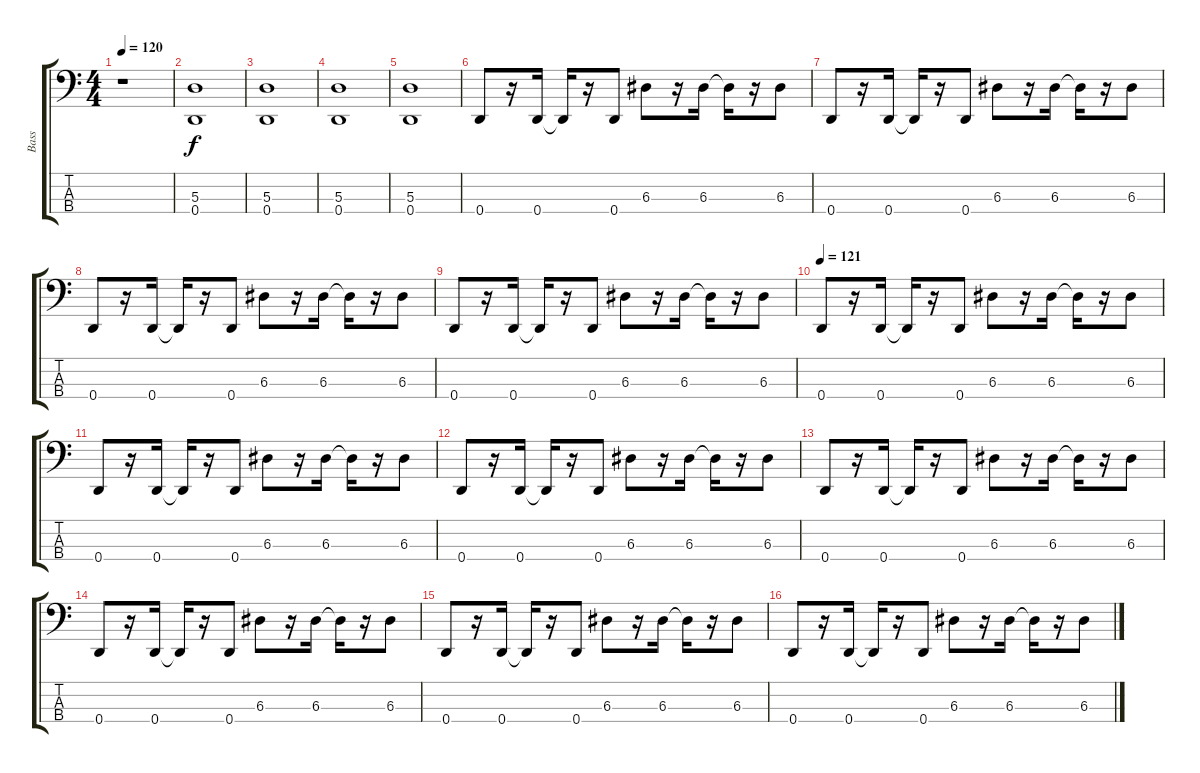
\track ("Bass" "Bass") {instrument electricbasspick}
\staff {score tabs}
\tuning (G2 D2 A1 D1) {hide}
\ts (4 4)
\tempo 120
\clef f4
\ks c
r.1{dy f instrument electricbasspick} |
(5.3 0.4).1 |
(5.3 0.4).1 |
(5.3 0.4).1 |
(5.3 0.4).1 |
0.4.8 r.16 0.4.16 0.4{t}.16 r.16 0.4.8 6.3.8 r.16 6.3.16 6.3{t}.16 r.16 6.3.8 |
0.4.8 r.16 0.4.16 0.4{t}.16 r.16 0.4.8 6.3.8 r.16 6.3.16 6.3{t}.16 r.16 6.3.8 |
0.4.8 r.16 0.4.16 0.4{t}.16 r.16 0.4.8 6.3.8 r.16 6.3.16 6.3{t}.16 r.16 6.3.8 |
0.4.8 r.16 0.4.16 0.4{t}.16 r.16 0.4.8 6.3.8 r.16 6.3.16 6.3{t}.16 r.16 6.3.8 |
\tempo 121
0.4.8 r.16 0.4.16 0.4{t}.16 r.16 0.4.8 6.3.8 r.16 6.3.16 6.3{t}.16 r.16 6.3.8 |
0.4.8 r.16 0.4.16 0.4{t}.16 r.16 0.4.8 6.3.8 r.16 6.3.16 6.3{t}.16 r.16 6.3.8 |
0.4.8 r.16 0.4.16 0.4{t}.16 r.16 0.4.8 6.3.8 r.16 6.3.16 6.3{t}.16 r.16 6.3.8 |
0.4.8 r.16 0.4.16 0.4{t}.16 r.16 0.4.8 6.3.8 r.16 6.3.16 6.3{t}.16 r.16 6.3.8 |
0.4.8 r.16 0.4.16 0.4{t}.16 r.16 0.4.8 6.3.8 r.16 6.3.16 6.3{t}.16 r.16 6.3.8 |
0.4.8 r.16 0.4.16 0.4{t}.16 r.16 0.4.8 6.3.8 r.16 6.3.16 6.3{t}.16 r.16 6.3.8 |
0.4.8 r.16 0.4.16 0.4{t}.16 r.16 0.4.8 6.3.8 r.16 6.3.16 6.3{t}.16 r.16 6.3.8
